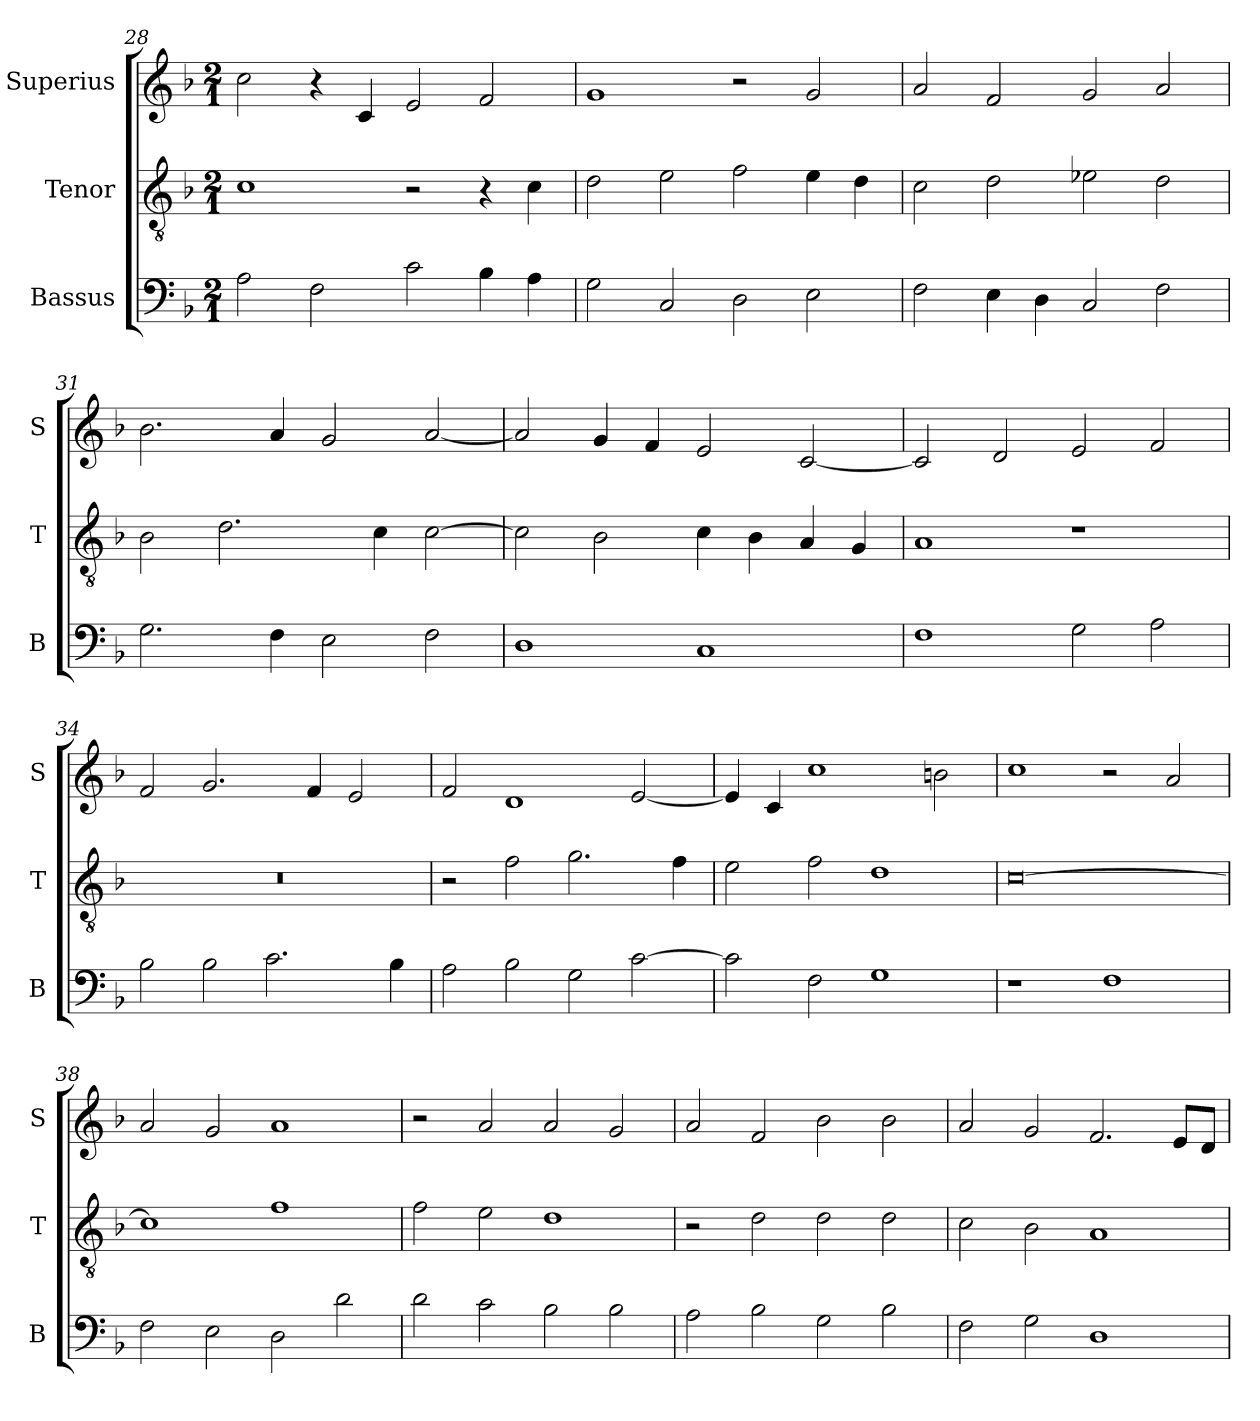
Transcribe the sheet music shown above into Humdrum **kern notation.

**kern	**kern	**kern
*part3	*part2	*part1
*staff3	*staff2	*staff1
*I"Bassus	*I"Tenor	*I"Superius
*I'B	*I'T	*I'S
*clefF4	*clefGv2	*clefG2
*k[b-]	*k[b-]	*k[b-]
*F:	*F:	*F:
*M2/1	*M2/1	*M2/1
=28	=28	=28
2A	1c	2cc
2F	.	4r
.	.	4c
2c	2r	2e
4B-	4r	2f
4A	4c	.
=29	=29	=29
2G	2d	1g
2C	2e	.
2D	2f	2r
2E	4e	2g
.	4d	.
=30	=30	=30
2F	2c	2a
4E	2d	2f
4D	.	.
2C	2e-X	2g
2F	2d	2a
=31	=31	=31
2.G	2B-	2.b-
.	2.d	.
4F	.	4a
2E	.	2g
.	4c	.
2F	[2c	[2a
=32	=32	=32
1D	2c]	2a]
.	2B-	4g
.	.	4f
1C	4c	2e
.	4B-	.
.	4A	[2c
.	4G	.
=33	=33	=33
1F	1A	2c]
.	.	2d
2G	1r	2e
2A	.	2f
=34	=34	=34
2B-	0r	2f
2B-	.	2.g
2.c	.	.
.	.	4f
.	.	2e
4B-	.	.
=35	=35	=35
2A	2r	2f
2B-	2f	1d
2G	2.g	.
[2c	.	[2e
.	4f	.
=36	=36	=36
2c]	2e	4e]
.	.	4c
2F	2f	1cc
1G	1d	.
.	.	2bn
=37	=37	=37
1r	[0c	1cc
1F	.	2r
.	.	2a
=38	=38	=38
2F	1c]	2a
2E	.	2g
2D	1f	1a
2d	.	.
=39	=39	=39
2d	2f	2r
2c	2e	2a
2B-	1d	2a
2B-	.	2g
=40	=40	=40
2A	2r	2a
2B-	2d	2f
2G	2d	2b-
2B-	2d	2b-
=41	=41	=41
2F	2c	2a
2G	2B-	2g
1D	1A	2.f
.	.	8eL
.	.	8dJ
=	=	=
*-	*-	*-
